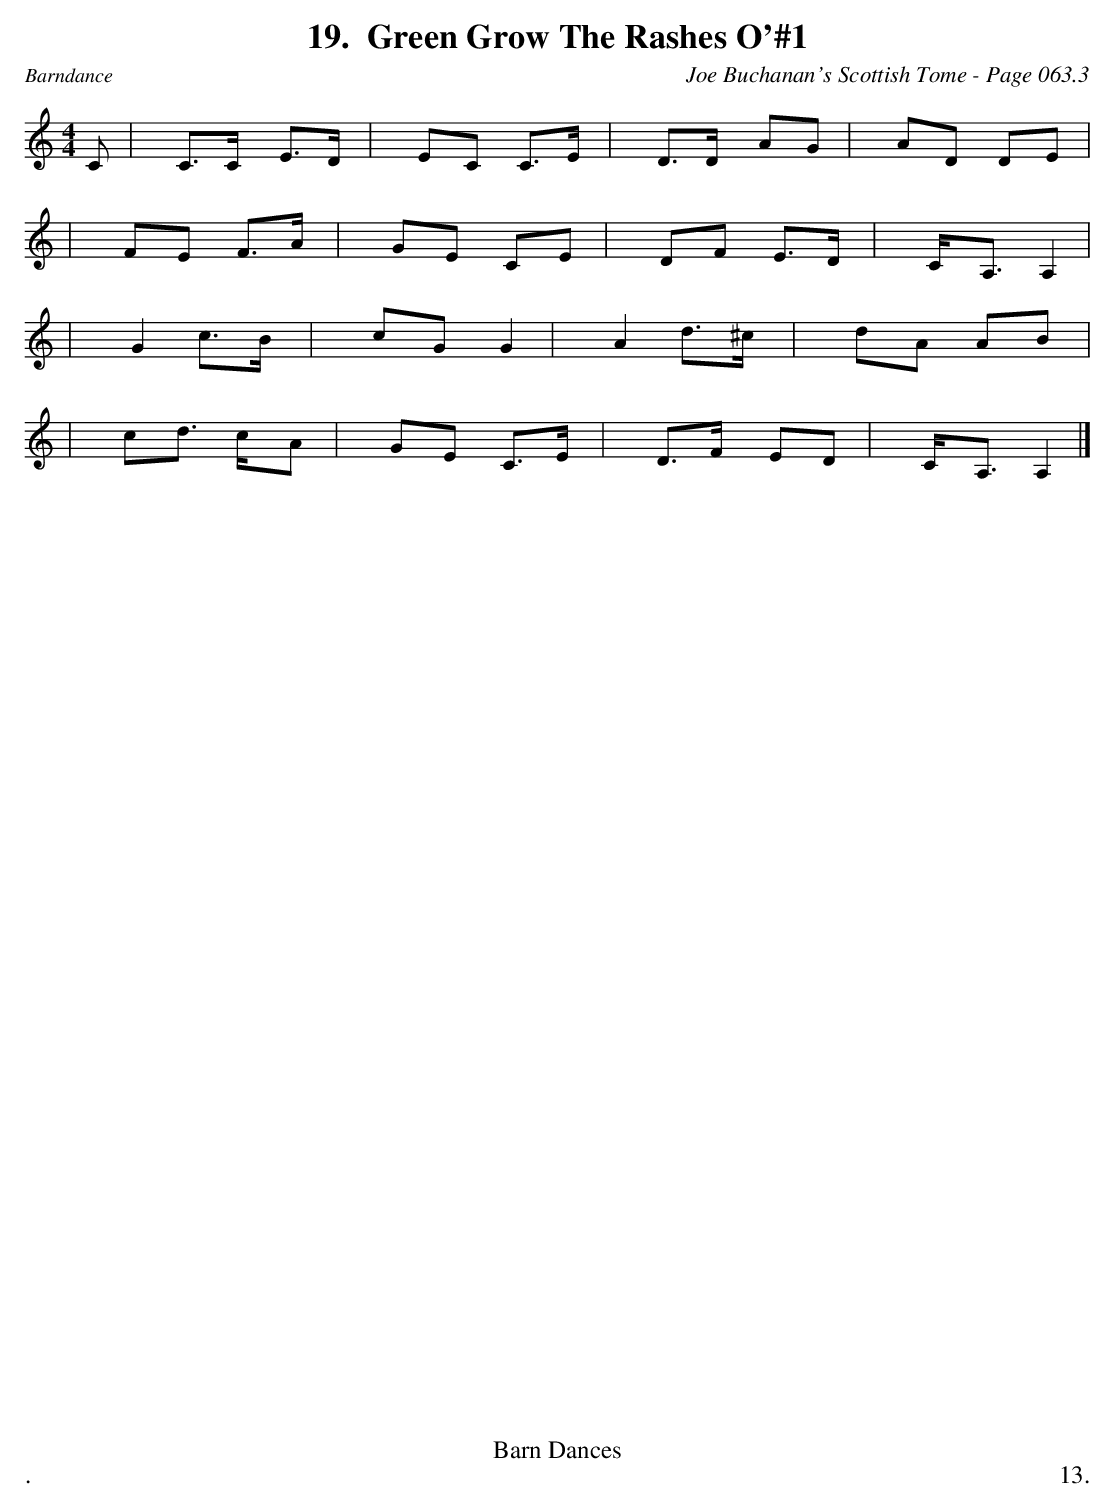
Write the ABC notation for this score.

X:1
T:Green Grow The Rashes O'#1
C:Joe Buchanan's Scottish Tome - Page 063.3
L:1/8
M:4/4
K:C
C | C>C E>D | EC C>E | D>D AG | AD  DE |
| FE F>A | GE CE | DF E>D | C<A, A,2 |
| G2 c>B | cG G2 | A2 d>^c | dA AB |
| cd> cA | GE C>E | D>F ED | C<A, A,2 |]
